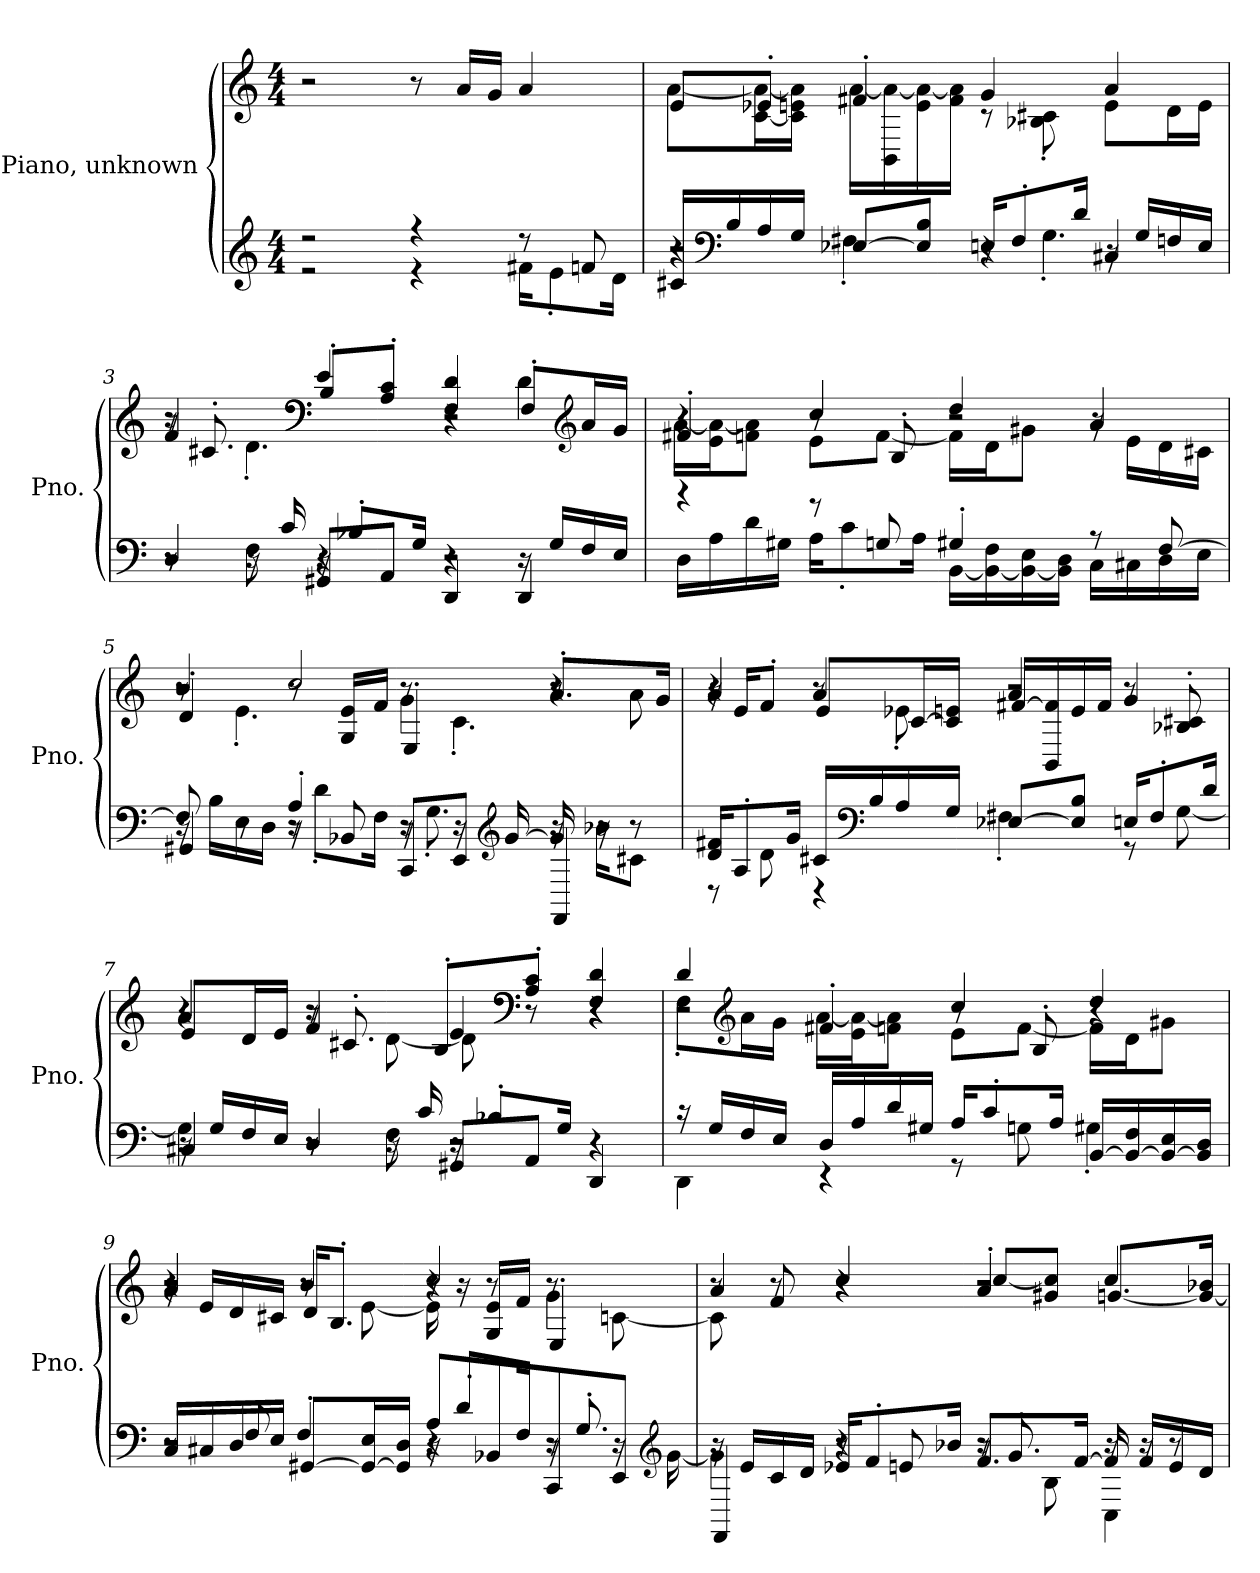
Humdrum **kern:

**kern	**kern
*part1	*part1
*staff2	*staff1
*I"Piano, unknown	*
*I'Pno.	*
*clefG2	*clefG2
*k[]	*k[]
*M4/4	*M4/4
*MM120	*MM120
=1	=1
*^	*
2r	2r	2r
4r	4r	8r
.	.	16a/LL
.	.	16g/JJ
8r	16f#X\KL	4a/
.	8e'\	.
8fn/	.	.
.	16d\Jk	.
=2	=2	=2
*	*^	*^
16c#X/LL	4r	2r	8e/L	[8a\L
*clefF4	*	*	*	*
16B/	.	.	.	.
16A/	.	.	8e-X'/J	[16c\ 16a\_L
16G/JJ	.	.	.	16c\] 16en\ 16a\]JJ
[8E-X/L	4F#X'\	.	4f#X'/	[16a\LL
.	.	.	.	16BB\ 16a\_
8E-/] 8B/J	.	.	.	16e\ 16a\_
.	.	.	.	16f#\ 16a\]JJ
16En/KL	8r	4r	4g/	8r
8F#'/	.	.	.	.
.	4.G'\	.	.	8B-X\' 8c#X\'
16d/Jk	.	.	.	.
16r	.	4C#X/	4a/	8e\L
16G/LL	.	.	.	.
16Fn/	.	.	.	16d\L
16E/JJ	.	.	.	16e\JJ
!!LO:LB:g=z
=3	=3	=3	=3	=3
*	*	*	*	*^
8r	8r	4D/	4f/	8r	16r
.	.	.	.	.	8.c#X'/
16r	8F\	.	.	4.d'\	.
16c/	.	.	.	.	.
*	*	*	*clefF4	*	*
16r	4r	8GG#X/L	4e/	.	8B'/L
8B-X'/L	.	.	.	.	.
.	.	8AA/J	.	.	8A/' 8c#/'J
16G/Jk	.	.	.	.	.
4DD/	2r	4r	2r	4r	4F/ 4d/
16r	.	4DD/	.	4d\	8F'/L
16G/LL	.	.	.	.	.
*	*	*	*clefG2	*	*
16F/	.	.	.	.	16a/L
16E/JJ	.	.	.	.	16g/JJ
*	*v	*v	*	*	*
=4	=4	=4	=4	=4
4r	16D\LL	4f#X'/	[16a\LL	4r
.	16A\	.	16e\ 16a\_J	.
.	16d\	.	8fn\ 8a\]J	.
.	16G#X\JJ	.	.	.
8r	16A\KL	4cc/	8e\L	8r
.	8c'\	.	.	.
8Gn/	.	.	[8f\J	8B'/
.	16A\Jk	.	.	.
4G#X'/	[16BB\LL	4dd/	16f\LL]	2r
.	16BB\_ 16F\	.	16d\J	.
.	16BB\_ 16E\	.	8g#X\J	.
.	16BB\] 16D\JJ	.	.	.
8r	16C\LL	4a/	16r	.
.	16C#X\	.	16e\LL	.
[8F/	16D\	.	16d\	.
.	16E\JJ	.	16c#X\JJ	.
!!LO:LB:g=z
=5	=5	=5	=5	=5
*	*^	*	*	*^
8F/]	16r	4GG#X/	4b/	8r	4d'/	2r
.	16B\LL	.	.	.	.	.
8r	16E\	.	.	4.e'\	.	.
.	16D\JJ	.	.	.	.	.
4A'/	16r	8r	2cc/	.	8r	.
.	8d'\L	.	.	.	.	.
.	.	8BB-X/	.	.	16G/ 16e/LL	.
.	16F\Jk	.	.	.	16f/JJ	.
8r	16r	8CC/L	.	4g\	4E'/	8r
.	8.G'\	.	.	.	.	.
16r	.	8EE/J	.	.	.	4.c'\
*clefG2	*	*	*	*	*	*
[16g/	.	.	.	.	.	.
16g/]	16r	4FF/	4r	8r	8.a'/L	.
16r	16b-X\KL	.	.	.	.	.
8r	8c#X\J	.	.	8a\	.	.
.	.	.	.	.	16g/Jk	.
*	*v	*v	*	*	*	*
*	*	*	*	*v	*v
!!LO:LB:g=z
=6	=6	=6	=6	=6
16d/ 16f#X/KL	8r	4a/	4r	16r
8A'/	.	.	.	16e/KL
.	8d\	.	.	8f'/J
16g/Jk	.	.	.	.
16c#X/LL	4r	4a/	8r	8e/L
*clefF4	*	*	*	*
16B/	.	.	.	.
16A/	.	.	8e-X'\	[16c/L
16G/JJ	.	.	.	16c/] 16en/JJ
[8E-X/L	4F#X'\	4a/	2r	[16f#X/LL
.	.	.	.	16BB/ 16f#/]
8E-/] 8B/J	.	.	.	16e/
.	.	.	.	16f#/JJ
16En/KL	8r	4g/	.	8r
8F#'/	.	.	.	.
.	[8G\	.	.	8B-X/' 8c#X/'
16d/Jk	.	.	.	.
=7	=7	=7	=7	=7
*	*^	*	*	*
16r	4G\]	4C#X/	4a/	4r	8e/L
16G/LL	.	.	.	.	.
16F/	.	.	.	.	16d/L
16E/JJ	.	.	.	.	16e/JJ
8r	8r	4D/	4f/	8r	16r
.	.	.	.	.	8.c#X'/
16r	8F\	.	.	[8d\	.
16c/	.	.	.	.	.
16r	2r	8GG#X/L	4e/	8d\]	8B'/L
8B-X'/L	.	.	.	.	.
*	*	*	*clefF4	*	*
.	.	8AA/J	.	8r	8A/' 8c#/'J
16G/Jk	.	.	.	.	.
4DD/	.	4r	4r	4r	4F/ 4d/
*	*v	*v	*	*	*
!!LO:LB:g=z	!!	!!
=8	=8	=8	=8	=8
16r	4DD\	4d/	8F'\L	2r
16G/LL	.	.	.	.
*	*	*clefG2	*	*
16F/	.	.	16a\L	.
16E/JJ	.	.	16g\JJ	.
16D/LL	4r	4f#X'/	[16a\LL	.
16A/	.	.	16e\ 16a\_J	.
16d/	.	.	8fn\ 8a\]J	.
16G#X/JJ	.	.	.	.
16A/KL	8r	4cc/	8e\L	8r
8c'/	.	.	.	.
.	8Gn\	.	[8f\J	8B'/
16A/Jk	.	.	.	.
[16BB/LL	4G#X'\	4dd/	16f\LL]	4r
16BB/_ 16F/	.	.	16d\J	.
16BB/_ 16E/	.	.	8g#X\J	.
16BB/] 16D/JJ	.	.	.	.
!!LO:LB:g=z
=9	=9	=9	=9	=9
*	*^	*	*	*^
16C/LL	2r	8r	4a/	4r	16r	2r
16C#X/	.	.	.	.	16e/LL	.
16D/	.	8F/	.	.	16d/	.
16E/JJ	.	.	.	.	16c#X/JJ	.
[8GG#X/L	.	4F'/	4b/	8r	16d/KL	.
.	.	.	.	.	8.B'/J	.
16GG#/_ 16E/L	.	.	.	[8e\	.	.
16GG#/] 16D/JJ	.	.	.	.	.	.
16r	4r	8A/L	2cc/	16e\]	8r	4r
8d'/L	.	.	.	16r	.	.
.	.	8BB-X/	.	8r	16G/ 16e/LL	.
16F/Jk	.	.	.	.	16f/JJ	.
16r	8r	8CC/	.	4g\	4E'/	8r
8.G'/	.	.	.	.	.	.
.	16r	8EE/J	.	.	.	[8cn\
*clefG2	*	*	*	*	*	*
.	[16g\	.	.	.	.	.
*	*	*	*	*	*v	*v
=10	=10	=10	=10	=10	=10
16r	4g\]	4FF/	4a/	8r	8c\]
16e/LL	.	.	.	.	.
16c/	.	.	.	8f/	8r
16d/JJ	.	.	.	.	.
16e-X/KL	4r	8r	4r	4cc/	4r
8f'/	.	.	.	.	.
.	.	8en/	.	.	.
16b-X/Jk	.	.	.	.	.
16r	8r	8.f/L	4a'/	[8cc/L	2r
8.g'/	.	.	.	.	.
.	8B\	.	.	8g#X/ 8cc/]J	.
.	.	[16f/Jk	.	.	.
16r	4C\	16f/]	4cc/	[8.gn/L	.
16f/LL	.	16r	.	.	.
16e/	.	8r	.	.	.
16d/JJ	.	.	.	16g/_ 16b-X/Jk	.
*v	*v	*v	*	*	*
*	*v	*v	*v
=	=
*-	*-
